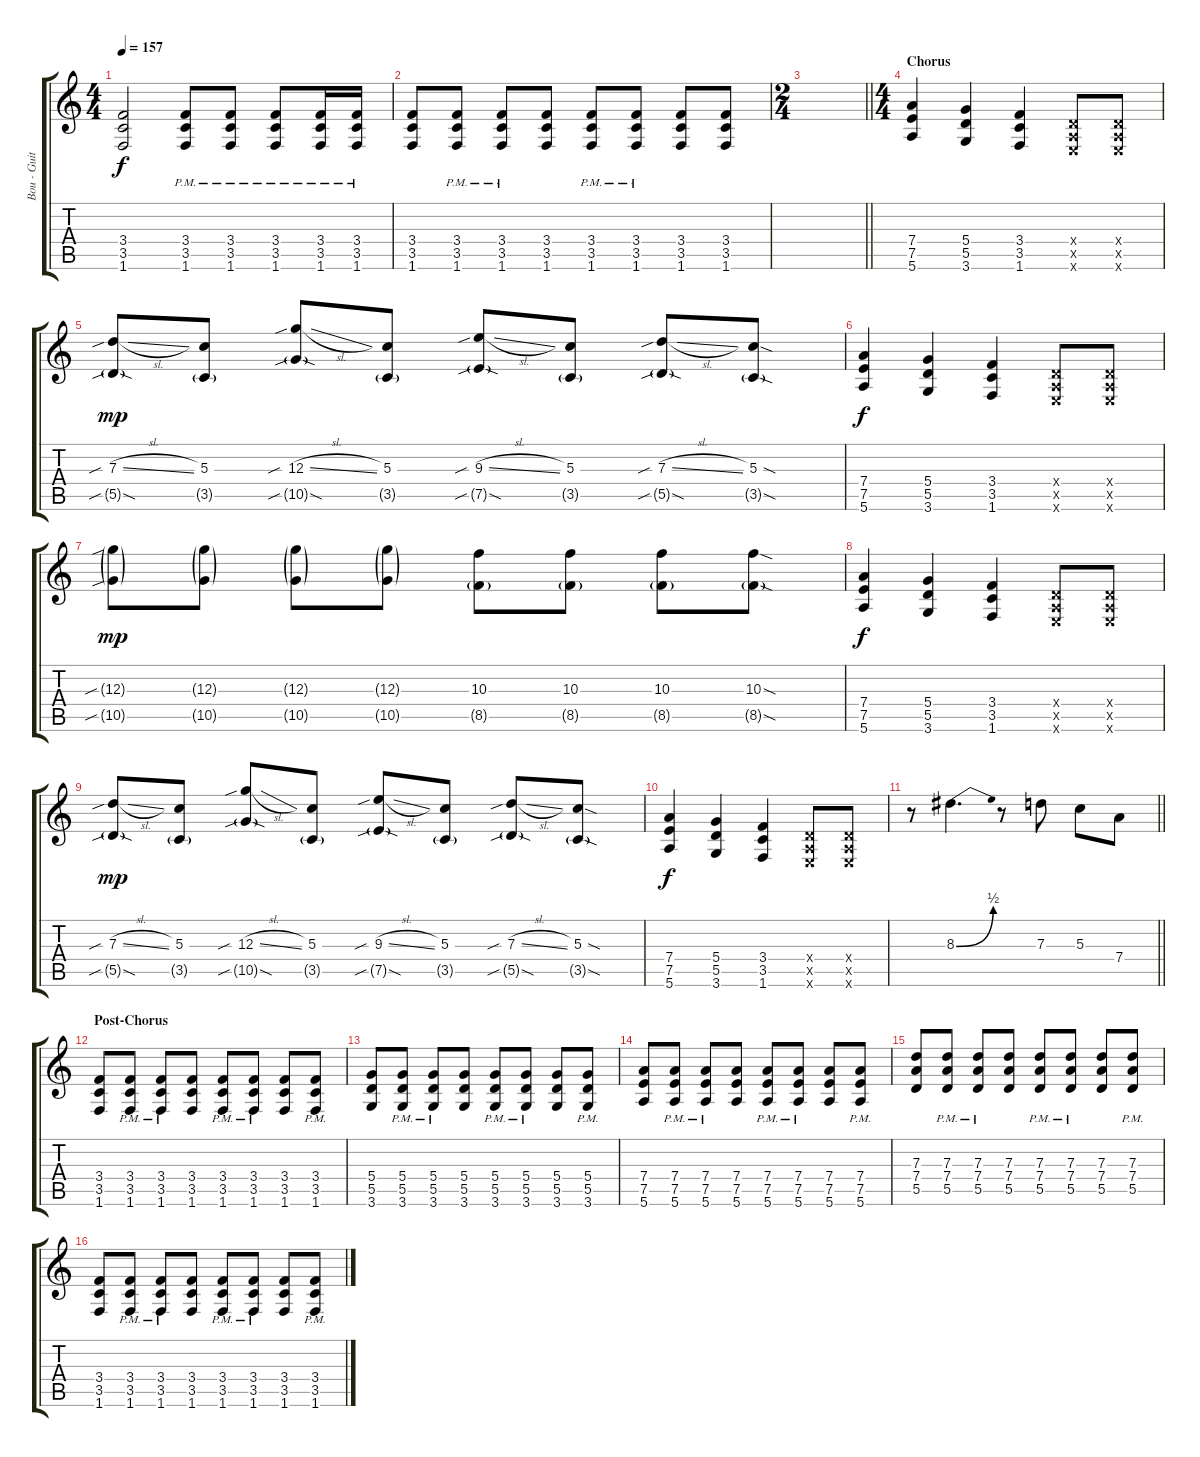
\track ("Bou - Guitar 2" "Bou - Guit") {instrument distortionguitar}
\staff {score tabs}
\tuning (E4 B3 G3 D3 A2 E2) {hide}
\ts (4 4)
\tempo 157
\clef g2
\ks c
(3.4 3.5 1.6).2{dy f} (3.4{pm} 3.5{pm} 1.6{pm}).8{instrument distortionguitar} (3.4{pm} 3.5{pm} 1.6{pm}).8 (3.4{pm} 3.5{pm} 1.6{pm}).8 (3.4{pm} 3.5{pm} 1.6{pm}).16 (3.4{pm} 3.5{pm} 1.6{pm}).16 |
(3.4 3.5 1.6).8 (3.4{pm} 3.5{pm} 1.6{pm}).8 (3.4{pm} 3.5{pm} 1.6{pm}).8 (3.4 3.5 1.6).8 (3.4{pm} 3.5{pm} 1.6{pm}).8 (3.4{pm} 3.5{pm} 1.6{pm}).8 (3.4 3.5 1.6).8 (3.4 3.5 1.6).8 |
\ts (2 4)
\barLineRight lightlight
|
\ts (4 4)
\section ("" "Chorus")
(7.4 7.5 5.6).4{instrument distortionguitar} (5.4 5.5 3.6).4 (3.4 3.5 1.6).4 (0.4{x} 0.5{x} 0.6{x}).8 (0.4{x} 0.5{x} 0.6{x}).8 |
(7.3{sib sl} 5.5{sib sod g}).8{dy mp} (5.3 3.5{g}).8 (12.3{sib sl} 10.5{sib sod g}).8 (5.3 3.5{g}).8 (9.3{sib sl} 7.5{sib sod g}).8 (5.3 3.5{g}).8 (7.3{sib sl} 5.5{sib sod g}).8 (5.3{sod} 3.5{sod g}).8 |
(7.4 7.5 5.6).4{dy f} (5.4 5.5 3.6).4 (3.4 3.5 1.6).4 (0.4{x} 0.5{x} 0.6{x}).8 (0.4{x} 0.5{x} 0.6{x}).8 |
(12.3{sib g} 10.5{sib g}).8{dy mp} (12.3{g} 10.5{g}).8 (12.3{g} 10.5{g}).8 (12.3{g} 10.5{g}).8 (10.3 8.5{g}).8 (10.3 8.5{g}).8 (10.3 8.5{g}).8 (10.3{sod} 8.5{sod g}).8 |
(7.4 7.5 5.6).4{dy f} (5.4 5.5 3.6).4 (3.4 3.5 1.6).4 (0.4{x} 0.5{x} 0.6{x}).8 (0.4{x} 0.5{x} 0.6{x}).8 |
(7.3{sib sl} 5.5{sib sod g}).8{dy mp} (5.3 3.5{g}).8 (12.3{sib sl} 10.5{sib sod g}).8 (5.3 3.5{g}).8 (9.3{sib sl} 7.5{sib sod g}).8 (5.3 3.5{g}).8 (7.3{sib sl} 5.5{sib sod g}).8 (5.3{sod} 3.5{sod g}).8 |
(7.4 7.5 5.6).4{dy f} (5.4 5.5 3.6).4 (3.4 3.5 1.6).4 (0.4{x} 0.5{x} 0.6{x}).8 (0.4{x} 0.5{x} 0.6{x}).8 |
\barLineRight lightlight
r.8 8.3{be (bend 0 0 60 2)}.4{d} r.8 7.3.8 5.3.8 7.4.8 |
\section ("" "Post-Chorus")
(3.4 3.5 1.6).8{instrument distortionguitar} (3.4{pm} 3.5{pm} 1.6{pm}).8 (3.4{pm} 3.5{pm} 1.6{pm}).8 (3.4 3.5 1.6).8 (3.4{pm} 3.5{pm} 1.6{pm}).8 (3.4{pm} 3.5{pm} 1.6{pm}).8 (3.4 3.5 1.6).8 (3.4{pm} 3.5{pm} 1.6{pm}).8 |
(5.4 5.5 3.6).8 (5.4{pm} 5.5{pm} 3.6{pm}).8 (5.4{pm} 5.5{pm} 3.6{pm}).8 (5.4 5.5 3.6).8 (5.4{pm} 5.5{pm} 3.6{pm}).8 (5.4{pm} 5.5{pm} 3.6{pm}).8 (5.4 5.5 3.6).8 (5.4{pm} 5.5{pm} 3.6{pm}).8 |
(7.4 7.5 5.6).8 (7.4{pm} 7.5{pm} 5.6{pm}).8 (7.4{pm} 7.5{pm} 5.6{pm}).8 (7.4 7.5 5.6).8 (7.4{pm} 7.5{pm} 5.6{pm}).8 (7.4{pm} 7.5{pm} 5.6{pm}).8 (7.4 7.5 5.6).8 (7.4{pm} 7.5{pm} 5.6{pm}).8 |
(7.3 7.4 5.5).8 (7.3{pm} 7.4{pm} 5.5{pm}).8 (7.3{pm} 7.4{pm} 5.5{pm}).8 (7.3 7.4 5.5).8 (7.3{pm} 7.4{pm} 5.5{pm}).8 (7.3{pm} 7.4{pm} 5.5{pm}).8 (7.3 7.4 5.5).8 (7.3{pm} 7.4{pm} 5.5{pm}).8 |
(3.4 3.5 1.6).8 (3.4{pm} 3.5{pm} 1.6{pm}).8 (3.4{pm} 3.5{pm} 1.6{pm}).8 (3.4 3.5 1.6).8 (3.4{pm} 3.5{pm} 1.6{pm}).8 (3.4{pm} 3.5{pm} 1.6{pm}).8 (3.4 3.5 1.6).8 (3.4{pm} 3.5{pm} 1.6{pm}).8
